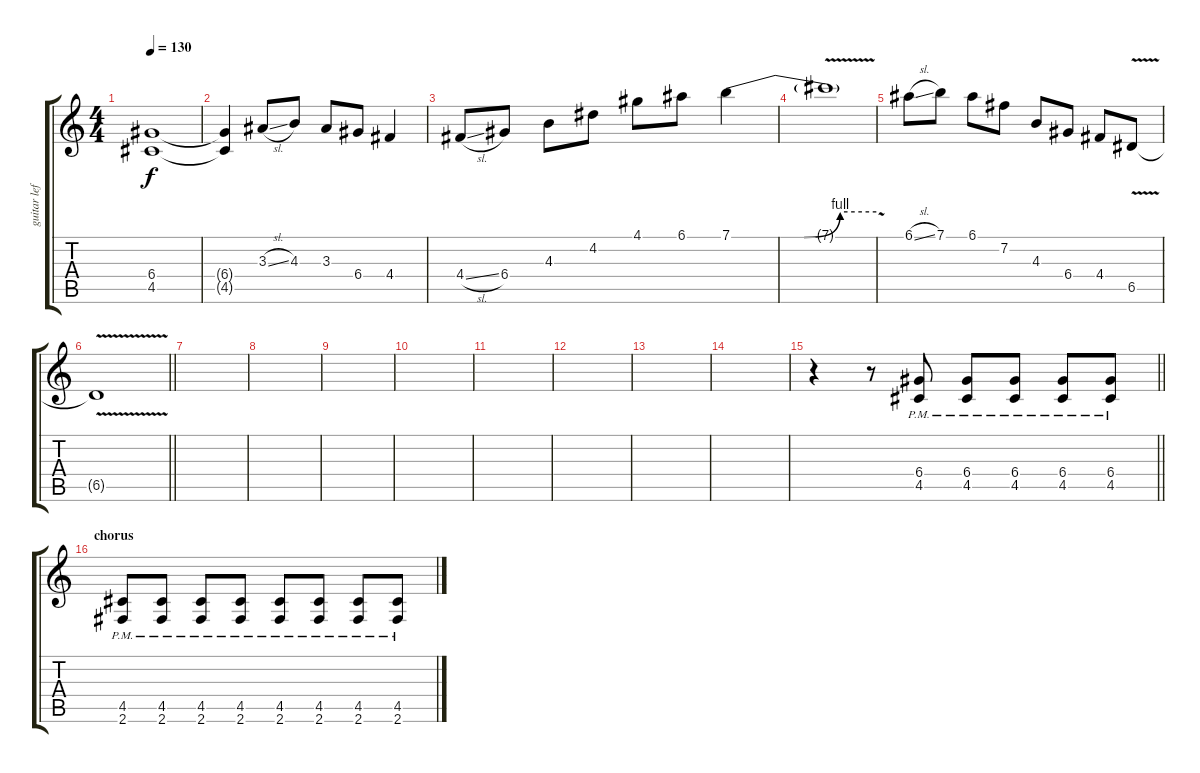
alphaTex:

\track ("guitar left _center" "guitar lef") {instrument acousticguitarnylon}
\staff {score tabs}
\tuning (E4 B3 G3 D3 A2 E2) {hide}
\ts (4 4)
\tempo 130
\clef g2
\ks c
(6.4 4.5).1{dy f volume 10} |
(6.4{t} 4.5{t}).4 3.3{sl}.8{volume 14} 4.3.8 3.3.8 6.4.8 4.4.4 |
4.4{sl}.8 6.4.8 4.3.8 4.2.8 4.1.8 6.1.8 7.1{be (custom 0 0 30 0 45 4 60 4)}.4 |
7.1{v t}.1 |
6.1{sl}.8 7.1.8 6.1.8 7.2.8 4.3.8 6.4.8 4.4.8 6.5{v}.8 |
\barLineRight lightlight
6.5{v t}.1 |
|
|
|
|
|
|
|
|
\barLineRight lightlight
r.4{volume 12 instrument acousticguitarnylon} r.8 (6.4{pm} 4.5{pm}).8 (6.4{pm} 4.5{pm}).8 (6.4{pm} 4.5{pm}).8 (6.4{pm} 4.5{pm}).8 (6.4{pm} 4.5{pm}).8 |
\section ("" "chorus")
(4.5{pm} 2.6{pm}).8{txt ""} (4.5{pm} 2.6{pm}).8 (4.5{pm} 2.6{pm}).8 (4.5{pm} 2.6{pm}).8 (4.5{pm} 2.6{pm}).8 (4.5{pm} 2.6{pm}).8 (4.5{pm} 2.6{pm}).8 (4.5{pm} 2.6{pm}).8
